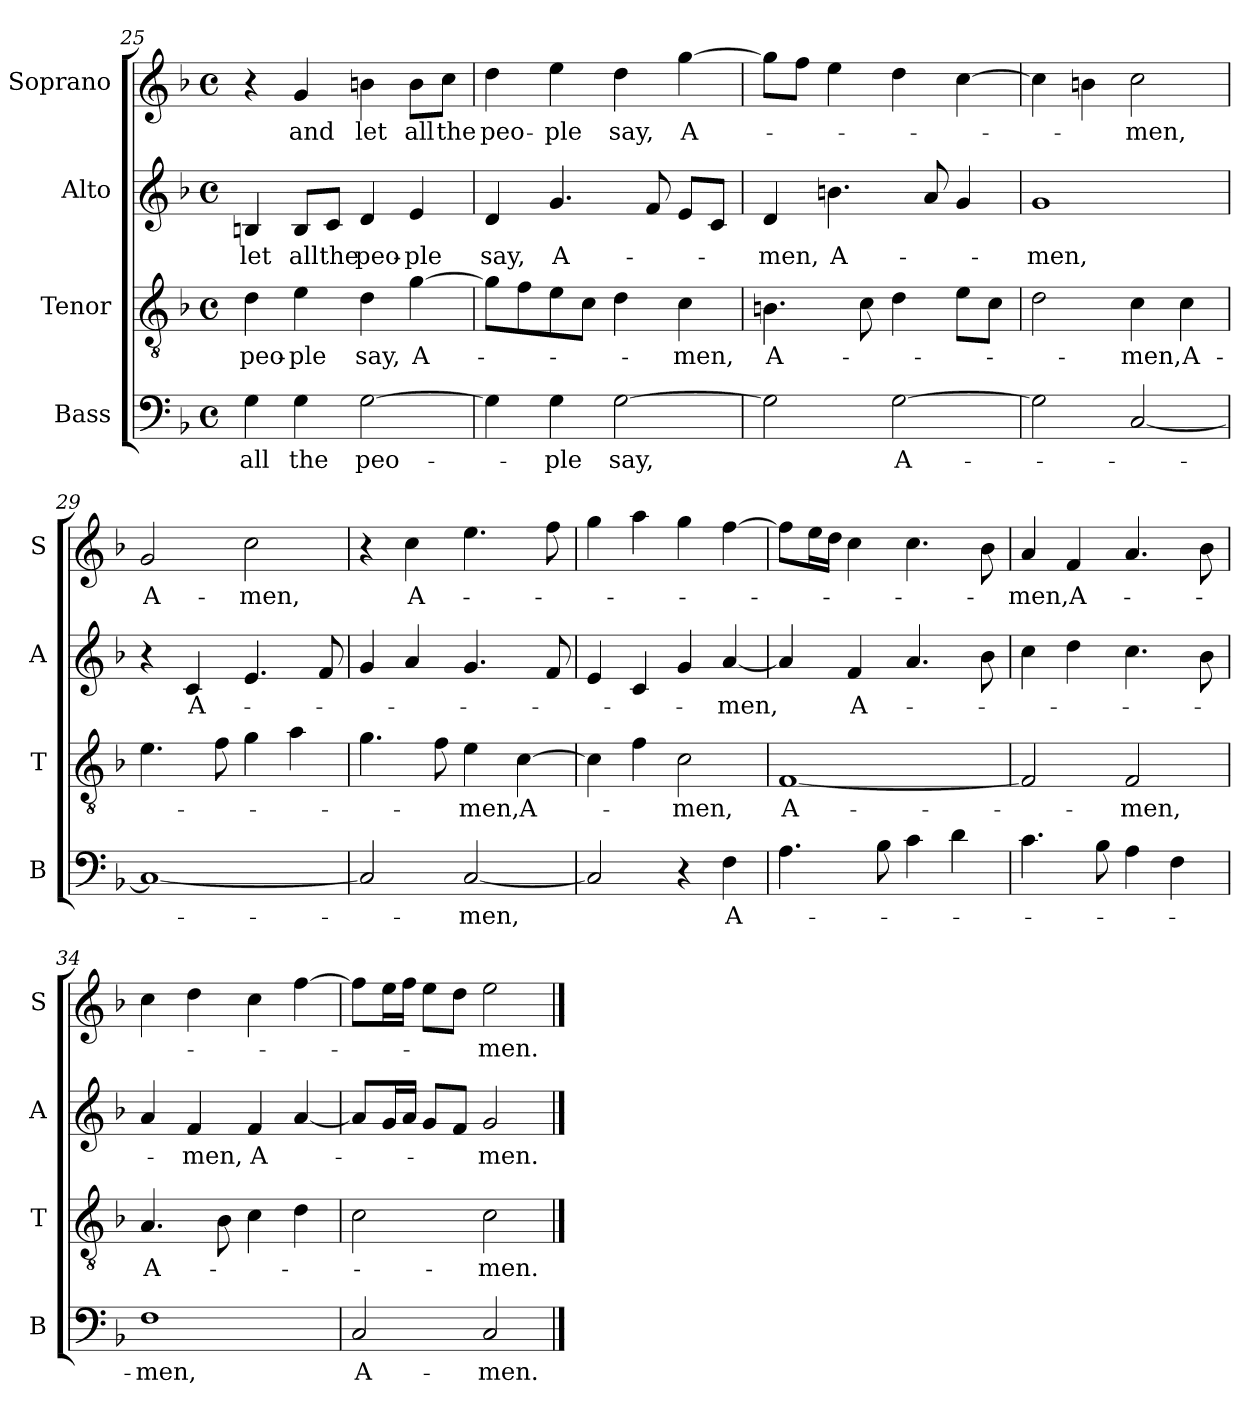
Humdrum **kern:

**kern	**text	**kern	**text	**kern	**text	**kern	**text
*part4	*part4	*part3	*part3	*part2	*part2	*part1	*part1
*staff4	*staff4	*staff3	*staff3	*staff2	*staff2	*staff1	*staff1
*I"Bass	*	*I"Tenor	*	*I"Alto	*	*I"Soprano	*
*I'B	*	*I'T	*	*I'A	*	*I'S	*
!!LO:LB:g=z
*clefF4	*	*clefGv2	*	*clefG2	*	*clefG2	*
*k[b-]	*	*k[b-]	*	*k[b-]	*	*k[b-]	*
*F:	*	*F:	*	*F:	*	*F:	*
*M4/4	*	*M4/4	*	*M4/4	*	*M4/4	*
*met(c)	*	*met(c)	*	*met(c)	*	*met(c)	*
=25	=25	=25	=25	=25	=25	=25	=25
!	!LO:LY:b	!	!LO:LY:b	!	!LO:LY:b	!	!
4G\	all	4d\	peo-	4Bn/	let	4r	.
!	!LO:LY:b	!	!LO:LY:b	!	!LO:LY:b	!	!LO:LY:b
4G\	the	4e\	-ple	8B/L	all	4g/	and
!	!	!	!	!	!LO:LY:b	!	!
.	.	.	.	8c/J	the	.	.
!	!LO:LY:b	!	!LO:LY:b	!	!LO:LY:b	!	!LO:LY:b
[2G\	peo-	4d\	say,	4d/	peo-	4bn\	let
!	!	!	!LO:LY:b	!	!LO:LY:b	!	!LO:LY:b
.	.	[4g\	A-	4e/	-ple	8b\L	all
!	!	!	!	!	!	!	!LO:LY:b
.	.	.	.	.	.	8cc\J	the
=26	=26	=26	=26	=26	=26	=26	=26
!	!	!	!	!	!LO:LY:b	!	!LO:LY:b
4G\]	.	8g\L]	.	4d/	say,	4dd\	peo-
.	.	8f\	.	.	.	.	.
!	!LO:LY:b	!	!	!	!LO:LY:b	!	!LO:LY:b
4G\	-ple	8e\	.	4.g/	A-	4ee\	-ple
.	.	8c\J	.	.	.	.	.
!	!LO:LY:b	!	!	!	!	!	!LO:LY:b
[2G\	say,	4d\	.	.	.	4dd\	say,
.	.	.	.	8f/	.	.	.
!	!	!	!LO:LY:b	!	!	!	!LO:LY:b
.	.	4c\	-men,	8e/L	.	[4gg\	A-
.	.	.	.	8c/J	.	.	.
=27	=27	=27	=27	=27	=27	=27	=27
!	!	!	!LO:LY:b	!	!LO:LY:b	!	!
2G\]	.	4.Bn\	A-	4d/	-men,	8gg\L]	.
.	.	.	.	.	.	8ff\J	.
!	!	!	!	!	!LO:LY:b	!	!
.	.	.	.	4.bn\	A-	4ee\	.
.	.	8c\	.	.	.	.	.
!	!LO:LY:b	!	!	!	!	!	!
[2G\	A-	4d\	.	.	.	4dd\	.
.	.	.	.	8a/	.	.	.
.	.	8e\L	.	4g/	.	[4cc\	.
.	.	8c\J	.	.	.	.	.
=28	=28	=28	=28	=28	=28	=28	=28
!	!	!	!	!	!LO:LY:b	!	!
2G\]	.	2d\	.	1g	-men,	4cc\]	.
.	.	.	.	.	.	4bn\	.
!	!	!	!LO:LY:b	!	!	!	!LO:LY:b
[2C/	.	4c\	-men,	.	.	2cc\	-men,
!	!	!	!LO:LY:b	!	!	!	!
.	.	4c\	A-	.	.	.	.
=29	=29	=29	=29	=29	=29	=29	=29
!	!	!	!	!	!	!	!LO:LY:b
1C_	.	4.e\	.	4r	.	2g/	A-
!	!	!	!	!	!LO:LY:b	!	!
.	.	.	.	4c/	A-	.	.
.	.	8f\	.	.	.	.	.
!	!	!	!	!	!	!	!LO:LY:b
.	.	4g\	.	4.e/	.	2cc\	-men,
.	.	4a\	.	.	.	.	.
.	.	.	.	8f/	.	.	.
!!LO:LB:g=z
=30	=30	=30	=30	=30	=30	=30	=30
2C/]	.	4.g\	.	4g/	.	4r	.
!	!	!	!	!	!	!	!LO:LY:b
.	.	.	.	4a/	.	4cc\	A-
.	.	8f\	.	.	.	.	.
!	!LO:LY:b	!	!LO:LY:b	!	!	!	!
[2C/	-men,	4e\	-men,	4.g/	.	4.ee\	.
!	!	!	!LO:LY:b	!	!	!	!
.	.	[4c\	A-	.	.	.	.
.	.	.	.	8f/	.	8ff\	.
=31	=31	=31	=31	=31	=31	=31	=31
2C/]	.	4c\]	.	4e/	.	4gg\	.
.	.	4f\	.	4c/	.	4aa\	.
!	!	!	!LO:LY:b	!	!	!	!
4r	.	2c\	-men,	4g/	.	4gg\	.
!	!LO:LY:b	!	!	!	!LO:LY:b	!	!
4F\	A-	.	.	[4a/	-men,	[4ff\	.
=32	=32	=32	=32	=32	=32	=32	=32
!	!	!	!LO:LY:b	!	!	!	!
4.A\	.	[1F	A-	4a/]	.	8ff\L]	.
.	.	.	.	.	.	16ee\L	.
.	.	.	.	.	.	16dd\JJ	.
!	!	!	!	!	!LO:LY:b	!	!
.	.	.	.	4f/	A-	4cc\	.
8B-\	.	.	.	.	.	.	.
4c\	.	.	.	4.a/	.	4.cc\	.
4d\	.	.	.	.	.	.	.
.	.	.	.	8b-\	.	8b-\	.
=33	=33	=33	=33	=33	=33	=33	=33
!	!	!	!	!	!	!	!LO:LY:b
4.c\	.	2F/]	.	4cc\	.	4a/	-men,
!	!	!	!	!	!	!	!LO:LY:b
.	.	.	.	4dd\	.	4f/	A-
8B-\	.	.	.	.	.	.	.
!	!	!	!LO:LY:b	!	!	!	!
4A\	.	2F/	-men,	4.cc\	.	4.a/	.
4F\	.	.	.	.	.	.	.
.	.	.	.	8b-\	.	8b-\	.
=34	=34	=34	=34	=34	=34	=34	=34
!	!LO:LY:b	!	!LO:LY:b	!	!	!	!
1F	-men,	4.A/	A-	4a/	.	4cc\	.
!	!	!	!	!	!LO:LY:b	!	!
.	.	.	.	4f/	-men,	4dd\	.
.	.	8B-\	.	.	.	.	.
!	!	!	!	!	!LO:LY:b	!	!
.	.	4c\	.	4f/	A-	4cc\	.
.	.	4d\	.	[4a/	.	[4ff\	.
=35	=35	=35	=35	=35	=35	=35	=35
!	!LO:LY:b	!	!	!	!	!	!
2C/	A-	2c\	.	8a/L]	.	8ff\L]	.
.	.	.	.	16g/L	.	16ee\L	.
.	.	.	.	16a/JJ	.	16ff\JJ	.
.	.	.	.	8g/L	.	8ee\L	.
.	.	.	.	8f/J	.	8dd\J	.
!	!LO:LY:b	!	!LO:LY:b	!	!LO:LY:b	!	!LO:LY:b
2C/	-men.	2c\	-men.	2g/	-men.	2ee\	-men.
==	==	==	==	==	==	==	==
*-	*-	*-	*-	*-	*-	*-	*-
